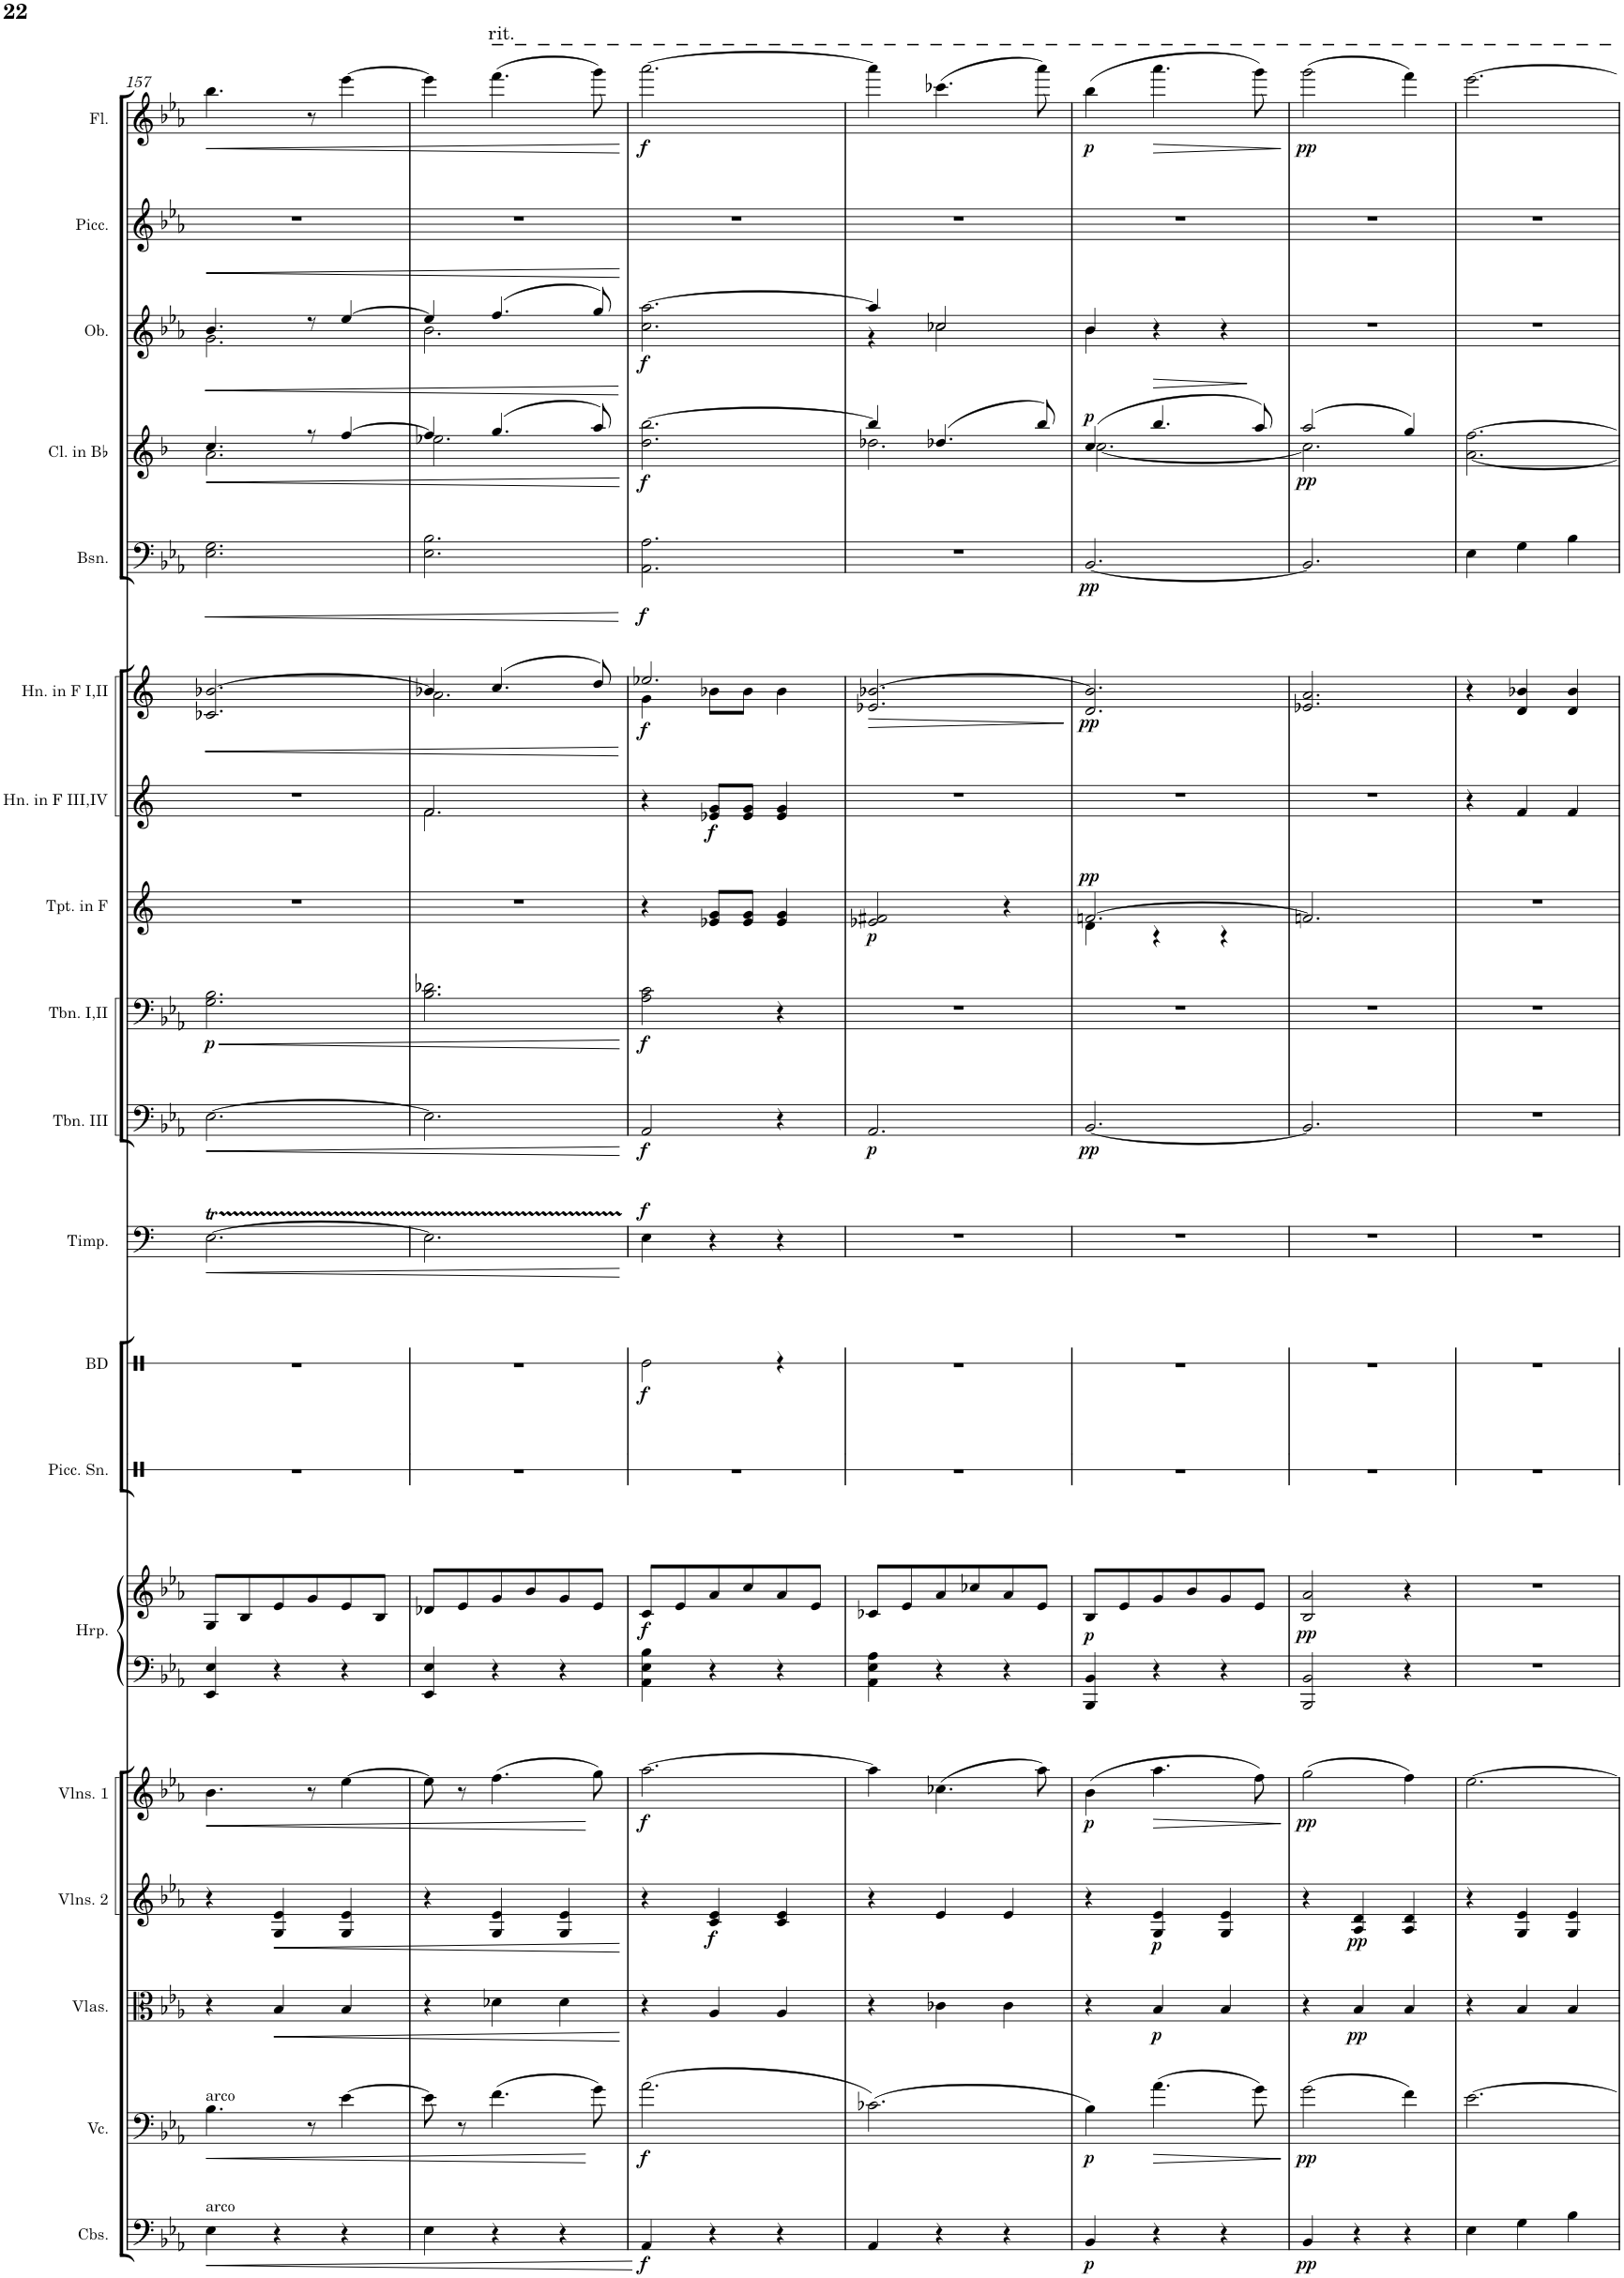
**kern	**dynam	**kern	**dynam	**kern	**dynam	**kern	**dynam	**kern	**dynam	**kern	**kern	**dynam	**kern	**kern	**dynam	**kern	**dynam	**kern	**dynam	**kern	**dynam	**kern	**dynam	**kern	**dynam	**kern	**dynam	**kern	**dynam	**kern	**dynam	**kern	**dynam	**kern	**kern	**dynam
*part19	*part19	*part18	*part18	*part17	*part17	*part16	*part16	*part15	*part15	*part14	*part14	*part14	*part13	*part12	*part12	*part11	*part11	*part10	*part10	*part9	*part9	*part8	*part8	*part7	*part7	*part6	*part6	*part5	*part5	*part4	*part4	*part3	*part3	*part2	*part1	*part1
*staff20	*staff20	*staff19	*staff19	*staff18	*staff18	*staff17	*staff17	*staff16	*staff16	*staff15	*staff14	*staff14/15	*staff13	*staff12	*staff12	*staff11	*staff11	*staff10	*staff10	*staff9	*staff9	*staff8	*staff8	*staff7	*staff7	*staff6	*staff6	*staff5	*staff5	*staff4	*staff4	*staff3	*staff3	*staff2	*staff1	*staff1
*I"Contrabasses	*	*I"Violoncello	*	*I"Violas	*	*I"Violins 2	*	*I"Violins 1	*	*I"Harp	*	*	*I"Piccolo Snare	*I"Bass Drum	*	*I"Timpani	*	*I"Trombone III	*	*I"Trombone I,II	*	*I"Trumpet in F	*	*I"Horn in F III, IV	*	*I"Horn in F I, II	*	*I"Bassoon	*	*I"Clarinet in Bb	*	*I"Oboe	*	*I"Piccolo	*I"Flute	*
*I'Cbs.	*	*I'Vc.	*	*I'Vlas.	*	*I'Vlns. 2	*	*I'Vlns. 1	*	*I'Hrp.	*	*	*I'Picc. Sn.	*I'BD	*	*I'Timp.	*	*I'Tbn. III	*	*I'Tbn. I,II	*	*I'Tpt. in F	*	*I'Hn. in F III,IV	*	*I'Hn. in F I,II	*	*I'Bsn.	*	*I'Cl. in Bb	*	*I'Ob.	*	*I'Picc.	*I'Fl.	*
!!LO:PB:g=z
*clefF4	*	*clefF4	*	*clefC3	*	*clefG2	*	*clefG2	*	*clefF4	*clefG2	*	*clefX	*clefX	*	*clefF4	*	*clefF4	*	*clefF4	*	*clefG2	*	*clefG2	*	*clefG2	*	*clefF4	*	*clefG2	*	*clefG2	*	*clefG2	*clefG2	*
*Trd7c12	*	*	*	*	*	*	*	*	*	*	*	*	*	*	*	*	*	*	*	*	*	*Trd-3c-5	*	*Trd4c7	*	*Trd4c7	*	*	*	*Trd1c2	*	*	*	*Trd-7c-12	*	*
*k[b-e-a-]	*	*k[b-e-a-]	*	*k[b-e-a-]	*	*k[b-e-a-]	*	*k[b-e-a-]	*	*k[b-e-a-]	*k[b-e-a-]	*	*k[]	*k[]	*	*k[]	*	*k[b-e-a-]	*	*k[b-e-a-]	*	*k[]	*	*k[]	*	*k[]	*	*k[b-e-a-]	*	*k[b-]	*	*k[b-e-a-]	*	*k[b-e-a-]	*k[b-e-a-]	*
*M3/4	*	*M3/4	*	*M3/4	*	*M3/4	*	*M3/4	*	*M3/4	*M3/4	*	*M3/4	*M3/4	*	*M3/4	*	*M3/4	*	*M3/4	*	*M3/4	*	*M3/4	*	*M3/4	*	*M3/4	*	*M3/4	*	*M3/4	*	*M3/4	*M3/4	*
=157	=157	=157	=157	=157	=157	=157	=157	=157	=157	=157	=157	=157	=157	=157	=157	=157	=157	=157	=157	=157	=157	=157	=157	=157	=157	=157	=157	=157	=157	=157	=157	=157	=157	=157	=157	=157
!	!	!LO:TX:a:t=arco	!	!	!	!	!	!	!	!	!	!	!	!	!	!	!	!	!	!	!	!	!	!	!	!	!	!	!	!	!	!	!	!	!	!
!LO:TX:a:t=arco	!	!	!	!	!	!	!	!	!	!	!	!	!	!	!	!	!	!	!	!	!	!	!	!	!	!	!	!	!	!	!	!	!	!	!	!
!	!LO:HP:b	!	!LO:HP:b	!	!	!	!	!	!LO:HP:b	!	!	!	!	!	!	!	!LO:HP:b	!	!LO:HP:b	!	!LO:HP:b	!	!	!	!	!	!LO:HP:b	!	!LO:HP:b	!	!LO:HP:b	!	!LO:HP:b	!	!	!LO:HP:b
*	*	*	*	*	*	*	*	*	*	*	*	*	*	*	*	*	*	*	*	*	*	*	*	*	*	*	*	*	*	*^	*	*^	*	*	*	*
!	!	!	!	!	!	!	!	!	!	!	!	!	!	!	!	!	!	!	!	!	!LO:DY:n=1:b	!	!	!	!	!	!	!	!	!	!	!	!	!	!	!	!	!
4E-\	<	4.B-\	<	4r	.	4r	.	4.b-\	<	4EE-/ 4E-/	8G/L	.	2.r	2.r	.	[2.Et\	<	[2.E-\	<	2.G\ 2.B-\	< p	2.r	.	2.r	.	2.c-X/ [2.b-X/	<	2.E-\ 2.G\	<	4.cc/	2.a\	<	4.b-/	2.g\	<	2.r	4.bb-\	<
.	.	.	.	.	.	.	.	.	.	.	8B-/	.	.	.	.	.	.	.	.	.	.	.	.	.	.	.	.	.	.	.	.	.	.	.	.	.	.	.
!	!	!	!	!	!LO:HP:b	!	!LO:HP:b	!	!	!	!	!	!	!	!	!	!	!	!	!	!	!	!	!	!	!	!	!	!	!	!	!	!	!	!	!	!	!
4r	.	.	.	4B-/	<	4G/ 4e-/	<	.	.	4r	8e-/	.	.	.	.	.	.	.	.	.	.	.	.	.	.	.	.	.	.	.	.	.	.	.	.	.	.	.
!	!	!	!	!	!	!	!	!	!	!	!	!	!	!	!	!	!	!	!	!	!	!	!	!	!	!	!	!	!	!	!	!LO:HP:b	!	!	!	!	!	!
.	.	8r	.	.	.	.	.	8r	.	.	8g/	.	.	.	.	.	.	.	.	.	.	.	.	.	.	.	.	.	.	8r	.	<	8r	.	.	.	8r	.
4r	.	[4e-\	.	4B-/	.	4G/ 4e-/	.	[4ee-\	.	4r	8e-/	.	.	.	.	.	.	.	.	.	.	.	.	.	.	.	.	.	.	[4ff/	.	.	[4ee-/	.	.	.	[4eee-\	.
.	.	.	.	.	.	.	.	.	.	.	8B-/J	.	.	.	.	.	.	.	.	.	.	.	.	.	.	.	.	.	.	.	.	.	.	.	.	.	.	.
=158	=158	=158	=158	=158	=158	=158	=158	=158	=158	=158	=158	=158	=158	=158	=158	=158	=158	=158	=158	=158	=158	=158	=158	=158	=158	=158	=158	=158	=158	=158	=158	=158	=158	=158	=158	=158	=158	=158
*	*	*	*	*	*	*	*	*	*	*	*	*	*	*	*	*	*	*	*	*	*	*	*	*^	*	*^	*	*	*	*	*	*	*	*	*	*	*	*
4E-\	.	8e-\]	.	4r	.	4r	.	8ee-\]	.	4EE-/ 4E-/	8d-X/L	.	2.r	2.r	.	2.ETTT\]	.	2.E-\]	.	2.B-\ 2.d-X\	.	2.r	.	2.f/	2.f\	.	4b-X/]	2.a\	.	2.E-\ 2.B-\	.	4ff/]	2.ee-X\	.	4ee-/]	2.b-\	.	2.r	4eee-\]	.
.	.	8r	.	.	.	.	.	8r	.	.	8e-/	.	.	.	.	.	.	.	.	.	.	.	.	.	.	.	.	.	.	.	.	.	.	.	.	.	.	.	.	.
!	!	!	!	!	!	!	!	!	!	!	!	!	!	!	!	!	!	!	!	!	!	!	!	!	!	!	!	!	!	!	!	!	!	!	!	!	!	!	!LO:TX:a:t=rit.	!
4r	.	(4.f\	.	4d-X\	.	4G/ 4e-/	.	(4.ff\	.	4r	8g/	.	.	.	.	.	.	.	.	.	.	.	.	.	.	.	(4.cc/	.	.	.	.	(4.gg/	.	.	(4.ff/	.	.	.	(4.fff\	.
.	.	.	.	.	.	.	.	.	.	.	8b-/	.	.	.	.	.	.	.	.	.	.	.	.	.	.	.	.	.	.	.	.	.	.	.	.	.	.	.	.	.
4r	.	.	.	4d-\	.	4G/ 4e-/	.	.	.	4r	8g/	.	.	.	.	.	.	.	.	.	.	.	.	.	.	.	.	.	.	.	.	.	.	.	.	.	.	.	.	.
.	.	8g\)	[	.	.	.	.	8gg\)	[	.	8e-/J	.	.	.	.	.	.	.	.	.	.	.	.	.	.	.	8dd/)	.	.	.	.	8aa/)	.	.	8gg/)	.	.	.	8ggg\)	.
*	*	*	*	*	*	*	*	*	*	*	*	*	*	*	*	*	*	*	*	*	*	*	*	*v	*v	*	*	*	*	*	*	*v	*v	*	*v	*v	*	*	*	*
*	*	*	*	*	*	*	*	*	*	*	*	*	*	*	*	*	*	*	*	*	*	*	*	*	*	*v	*v	*	*	*	*	*	*	*	*	*	*
.	[	.	.	.	[	.	[	.	.	.	.	.	.	.	.	.	[	.	[	.	[	.	.	.	.	.	[	.	[	.	[ [	.	[	.	.	[
=159	=159	=159	=159	=159	=159	=159	=159	=159	=159	=159	=159	=159	=159	=159	=159	=159	=159	=159	=159	=159	=159	=159	=159	=159	=159	=159	=159	=159	=159	=159	=159	=159	=159	=159	=159	=159
*	*	*	*	*	*	*	*	*	*	*	*	*	*	*	*	*	*	*	*	*	*	*	*	*	*	*^	*	*	*	*	*	*	*	*	*	*
!	!LO:DY:b	!	!LO:DY:b	!	!	!	!	!	!LO:DY:b	!	!	!LO:DY:b	!	!	!LO:DY:b	!	!LO:DY:a	!	!LO:DY:b	!	!LO:DY:b	!	!	!	!	!	!	!LO:DY:b	!	!LO:DY:b	!	!LO:DY:b	!	!LO:DY:b	!	!	!LO:DY:b
4AA-/	f	(2.a-\	f	4r	.	4r	.	[2.aa-\	f	4AA-\ 4E-\ 4B-\	8c/L	f	2.r	2Re\	f	4E\	f	2AA-/	f	2A-\ 2c\	f	4r	.	4r	.	2.ee-X/	4g\	f	2.AA-\ 2.A-\	f	2.dd\ [2.bb-\	f	2.cc\ [2.aa-\	f	2.r	[2.aaa-\	f
.	.	.	.	.	.	.	.	.	.	.	8e-/	.	.	.	.	.	.	.	.	.	.	.	.	.	.	.	.	.	.	.	.	.	.	.	.	.	.
!	!	!	!	!	!	!	!LO:DY:b	!	!	!	!	!	!	!	!	!	!	!	!	!	!	!	!	!	!LO:DY:b	!	!	!	!	!	!	!	!	!	!	!	!
4r	.	.	.	4A-/	.	4c/ 4e-/	f	.	.	4r	8a-/	.	.	.	.	4r	.	.	.	.	.	8e-X/ 8g/L	.	8e-X/ 8g/L	f	.	8b-X\L	.	.	.	.	.	.	.	.	.	.
.	.	.	.	.	.	.	.	.	.	.	8cc/	.	.	.	.	.	.	.	.	.	.	8e-/ 8g/J	.	8e-/ 8g/J	.	.	8b-\J	.	.	.	.	.	.	.	.	.	.
4r	.	.	.	4A-/	.	4c/ 4e-/	.	.	.	4r	8a-/	.	.	4r	.	4r	.	4r	.	4r	.	4e-/ 4g/	.	4e-/ 4g/	.	.	4b-\	.	.	.	.	.	.	.	.	.	.
.	.	.	.	.	.	.	.	.	.	.	8e-/J	.	.	.	.	.	.	.	.	.	.	.	.	.	.	.	.	.	.	.	.	.	.	.	.	.	.
*	*	*	*	*	*	*	*	*	*	*	*	*	*	*	*	*	*	*	*	*	*	*	*	*	*	*v	*v	*	*	*	*	*	*	*	*	*	*
=160	=160	=160	=160	=160	=160	=160	=160	=160	=160	=160	=160	=160	=160	=160	=160	=160	=160	=160	=160	=160	=160	=160	=160	=160	=160	=160	=160	=160	=160	=160	=160	=160	=160	=160	=160	=160
!	!	!	!	!	!	!	!	!	!	!	!	!	!	!	!	!	!	!	!LO:DY:b	!	!	!	!LO:DY:b	!	!	!	!LO:HP:b	!	!	!	!	!	!	!	!	!
*	*	*	*	*	*	*	*	*	*	*	*	*	*	*	*	*	*	*	*	*	*	*	*	*	*	*	*	*	*	*^	*	*^	*	*	*	*
4AA-/	.	(2.c-X\)	.	4r	.	4r	.	4aa-\]	.	4AA-\ 4E-\ 4A-\	8c-X/L	.	2.r	2.r	.	2.r	.	2.AA-/	p	2.r	.	2e-X/ 2f#X/	p	2.r	.	2.e-X/ [2.b-X/	>	2.r	.	4bb-/]	2.dd-X\	.	4aa-/]	4r	.	2.r	4aaa-\]	.
.	.	.	.	.	.	.	.	.	.	.	8e-/	.	.	.	.	.	.	.	.	.	.	.	.	.	.	.	.	.	.	.	.	.	.	.	.	.	.	.
4r	.	.	.	4c-X\	.	4e-/	.	(4.cc-X\	.	4r	8a-/	.	.	.	.	.	.	.	.	.	.	.	.	.	.	.	.	.	.	(4.dd-X/	.	.	2cc-X/	2cc-\	.	.	(4.ccc-X\	.
.	.	.	.	.	.	.	.	.	.	.	8cc-X/	.	.	.	.	.	.	.	.	.	.	.	.	.	.	.	.	.	.	.	.	.	.	.	.	.	.	.
4r	.	.	.	4c-\	.	4e-/	.	.	.	4r	8a-/	.	.	.	.	.	.	.	.	.	.	4r	.	.	.	.	.	.	.	.	.	.	.	.	.	.	.	.
.	.	.	.	.	.	.	.	8aa-\)	.	.	8e-/J	.	.	.	.	.	.	.	.	.	.	.	.	.	.	.	.	.	.	8bb-/)	.	.	.	.	.	.	8aaa-\)	.
*	*	*	*	*	*	*	*	*	*	*	*	*	*	*	*	*	*	*	*	*	*	*	*	*	*	*	*	*	*	*v	*v	*	*	*	*	*	*	*
*	*	*	*	*	*	*	*	*	*	*	*	*	*	*	*	*	*	*	*	*	*	*	*	*	*	*	*	*	*	*	*	*v	*v	*	*	*	*
.	.	.	.	.	.	.	.	.	.	.	.	.	.	.	.	.	.	.	.	.	.	.	.	.	.	.	]	.	.	.	.	.	.	.	.	.
=161	=161	=161	=161	=161	=161	=161	=161	=161	=161	=161	=161	=161	=161	=161	=161	=161	=161	=161	=161	=161	=161	=161	=161	=161	=161	=161	=161	=161	=161	=161	=161	=161	=161	=161	=161	=161
*	*	*	*	*	*	*	*	*	*	*	*	*	*	*	*	*	*	*	*	*	*	*^	*	*	*	*	*	*	*	*^	*	*^	*	*	*	*
!	!LO:DY:b	!	!LO:DY:b	!	!	!	!	!	!LO:DY:b	!	!	!LO:DY:b	!	!	!	!	!	!	!LO:DY:b	!	!	!	!	!LO:DY:a	!	!	!	!LO:DY:b	!	!LO:DY:b	!	!	!LO:DY:a	!	!	!	!	!	!LO:DY:b
4BB-/	p	4B-\)	p	4r	.	4r	.	(4b-\	p	4BBB-/ 4BB-/	8B-/L	p	2.r	2.r	.	2.r	.	[2.BB-/	pp	2.r	.	[2.fn/	4d\	pp	2.r	.	2.d/ 2.b-/]	pp	[2.BB-/	pp	(4cc/	[2.cc\	p	4b-/	4b-\	.	2.r	(4bb-\	p
.	.	.	.	.	.	.	.	.	.	.	8e-/	.	.	.	.	.	.	.	.	.	.	.	.	.	.	.	.	.	.	.	.	.	.	.	.	.	.	.	.
!	!	!	!LO:HP:b	!	!LO:DY:b	!	!LO:DY:b	!	!LO:HP:b	!	!	!	!	!	!	!	!	!	!	!	!	!	!	!	!	!	!	!	!	!	!	!	!LO:HP:b	!	!	!	!	!	!LO:HP:b
4r	.	(4.a-\	>	4B-/	p	4G/ 4e-/	p	4.aa-\	>	4r	8g/	.	.	.	.	.	.	.	.	.	.	.	4r	.	.	.	.	.	.	.	4.bb-/	.	>	4r	2ryy	.	.	4.aaa-\	>
.	.	.	.	.	.	.	.	.	.	.	8b-/	.	.	.	.	.	.	.	.	.	.	.	.	.	.	.	.	.	.	.	.	.	.	.	.	.	.	.	.
4r	.	.	.	4B-/	.	4G/ 4e-/	.	.	.	4r	8g/	.	.	.	.	.	.	.	.	.	.	.	4r	.	.	.	.	.	.	.	.	.	.	4r	.	.	.	.	.
.	.	8g\)	.	.	.	.	.	8ff\)	.	.	8e-/J	.	.	.	.	.	.	.	.	.	.	.	.	.	.	.	.	.	.	.	8aa/)	.	]	.	.	.	.	8ggg\)	.
*	*	*	*	*	*	*	*	*	*	*	*	*	*	*	*	*	*	*	*	*	*	*	*	*	*	*	*	*	*	*	*v	*v	*	*	*	*	*	*	*
*	*	*	*	*	*	*	*	*	*	*	*	*	*	*	*	*	*	*	*	*	*	*v	*v	*	*	*	*	*	*	*	*	*	*v	*v	*	*	*	*
.	.	.	]	.	.	.	.	.	]	.	.	.	.	.	.	.	.	.	.	.	.	.	.	.	.	.	.	.	.	.	.	.	.	.	.	]
=162	=162	=162	=162	=162	=162	=162	=162	=162	=162	=162	=162	=162	=162	=162	=162	=162	=162	=162	=162	=162	=162	=162	=162	=162	=162	=162	=162	=162	=162	=162	=162	=162	=162	=162	=162	=162
*	*	*	*	*	*	*	*	*	*	*	*	*	*	*	*	*	*	*	*	*	*	*	*	*	*	*	*	*	*	*^	*	*	*	*	*	*
!	!LO:DY:b	!	!LO:DY:b	!	!	!	!	!	!LO:DY:b	!	!	!LO:DY:b	!	!	!	!	!	!	!	!	!	!	!	!	!	!	!	!	!	!	!	!LO:DY:b	!	!	!	!	!LO:DY:b
4BB-/	pp	(2g\	pp	4r	.	4r	.	(2gg\	pp	2BBB-/ 2BB-/	2B-/ 2a-/	pp	2.r	2.r	.	2.r	.	2.BB-/]	.	2.r	.	2.fn/]	.	2.r	.	2.e-X/ 2.a/	.	2.BB-/]	.	(2aa/	2.cc\]	pp	2.r	.	2.r	(2ggg\	pp
!	!	!	!	!	!LO:DY:b	!	!LO:DY:b	!	!	!	!	!	!	!	!	!	!	!	!	!	!	!	!	!	!	!	!	!	!	!	!	!	!	!	!	!	!
4r	.	.	.	4B-/	pp	4A-/ 4d/	pp	.	.	.	.	.	.	.	.	.	.	.	.	.	.	.	.	.	.	.	.	.	.	.	.	.	.	.	.	.	.
4r	.	4f\)	.	4B-/	.	4A-/ 4d/	.	4ff\)	.	4r	4r	.	.	.	.	.	.	.	.	.	.	.	.	.	.	.	.	.	.	4gg/)	.	.	.	.	.	4fff\)	.
*	*	*	*	*	*	*	*	*	*	*	*	*	*	*	*	*	*	*	*	*	*	*	*	*	*	*	*	*	*	*v	*v	*	*	*	*	*	*
=163	=163	=163	=163	=163	=163	=163	=163	=163	=163	=163	=163	=163	=163	=163	=163	=163	=163	=163	=163	=163	=163	=163	=163	=163	=163	=163	=163	=163	=163	=163	=163	=163	=163	=163	=163	=163
4E-\	.	[2.e-\	.	4r	.	4r	.	[2.ee-\	.	2.r	2.r	.	2.r	2.r	.	2.r	.	2.r	.	2.r	.	2.r	.	4r	.	4r	.	4E-\	.	[2.a\ [2.ff\	.	2.r	.	2.r	[2.eee-\	.
4G\	.	.	.	4B-/	.	4G/ 4e-/	.	.	.	.	.	.	.	.	.	.	.	.	.	.	.	.	.	4f/	.	4d/ 4b-X/	.	4G\	.	.	.	.	.	.	.	.
4B-\	.	.	.	4B-/	.	4G/ 4e-/	.	.	.	.	.	.	.	.	.	.	.	.	.	.	.	.	.	4f/	.	4d/ 4b-/	.	4B-\	.	.	.	.	.	.	.	.
=	=	=	=	=	=	=	=	=	=	=	=	=	=	=	=	=	=	=	=	=	=	=	=	=	=	=	=	=	=	=	=	=	=	=	=	=
*-	*-	*-	*-	*-	*-	*-	*-	*-	*-	*-	*-	*-	*-	*-	*-	*-	*-	*-	*-	*-	*-	*-	*-	*-	*-	*-	*-	*-	*-	*-	*-	*-	*-	*-	*-	*-
